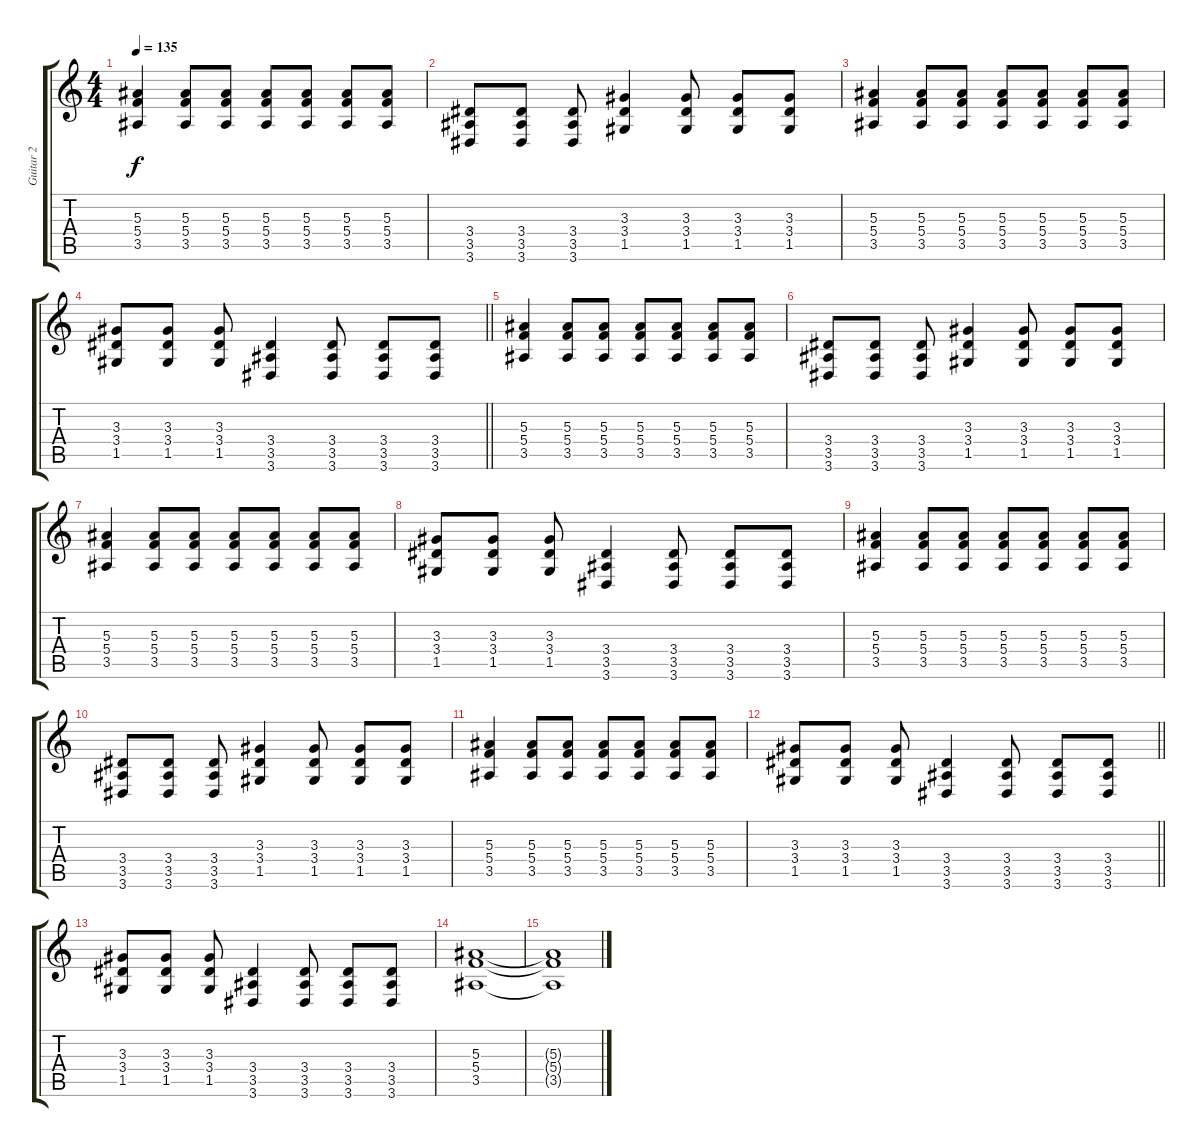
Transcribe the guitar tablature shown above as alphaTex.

\track ("Guitar 2" "Guitar 2") {instrument distortionguitar}
\staff {score tabs}
\tuning (D4 A3 F3 C3 G2 C2) {hide}
\ts (4 4)
\tempo 135
\clef g2
\ks c
(5.3 5.4 3.5).4{dy f} (5.3 5.4 3.5).8 (5.3 5.4 3.5).8 (5.3 5.4 3.5).8 (5.3 5.4 3.5).8 (5.3 5.4 3.5).8 (5.3 5.4 3.5).8 |
(3.4 3.5 3.6).8 (3.4 3.5 3.6).8 (3.4 3.5 3.6).8 (3.3 3.4 1.5).4 (3.3 3.4 1.5).8 (3.3 3.4 1.5).8 (3.3 3.4 1.5).8 |
(5.3 5.4 3.5).4 (5.3 5.4 3.5).8 (5.3 5.4 3.5).8 (5.3 5.4 3.5).8 (5.3 5.4 3.5).8 (5.3 5.4 3.5).8 (5.3 5.4 3.5).8 |
\barLineRight lightlight
(3.3 3.4 1.5).8 (3.3 3.4 1.5).8 (3.3 3.4 1.5).8 (3.4 3.5 3.6).4 (3.4 3.5 3.6).8 (3.4 3.5 3.6).8 (3.4 3.5 3.6).8 |
(5.3 5.4 3.5).4 (5.3 5.4 3.5).8 (5.3 5.4 3.5).8 (5.3 5.4 3.5).8 (5.3 5.4 3.5).8 (5.3 5.4 3.5).8 (5.3 5.4 3.5).8 |
(3.4 3.5 3.6).8 (3.4 3.5 3.6).8 (3.4 3.5 3.6).8 (3.3 3.4 1.5).4 (3.3 3.4 1.5).8 (3.3 3.4 1.5).8 (3.3 3.4 1.5).8 |
(5.3 5.4 3.5).4 (5.3 5.4 3.5).8 (5.3 5.4 3.5).8 (5.3 5.4 3.5).8 (5.3 5.4 3.5).8 (5.3 5.4 3.5).8 (5.3 5.4 3.5).8 |
(3.3 3.4 1.5).8 (3.3 3.4 1.5).8 (3.3 3.4 1.5).8 (3.4 3.5 3.6).4 (3.4 3.5 3.6).8 (3.4 3.5 3.6).8 (3.4 3.5 3.6).8 |
(5.3 5.4 3.5).4 (5.3 5.4 3.5).8 (5.3 5.4 3.5).8 (5.3 5.4 3.5).8 (5.3 5.4 3.5).8 (5.3 5.4 3.5).8 (5.3 5.4 3.5).8 |
(3.4 3.5 3.6).8 (3.4 3.5 3.6).8 (3.4 3.5 3.6).8 (3.3 3.4 1.5).4 (3.3 3.4 1.5).8 (3.3 3.4 1.5).8 (3.3 3.4 1.5).8 |
(5.3 5.4 3.5).4 (5.3 5.4 3.5).8 (5.3 5.4 3.5).8 (5.3 5.4 3.5).8 (5.3 5.4 3.5).8 (5.3 5.4 3.5).8 (5.3 5.4 3.5).8 |
\barLineRight lightlight
(3.3 3.4 1.5).8 (3.3 3.4 1.5).8 (3.3 3.4 1.5).8 (3.4 3.5 3.6).4 (3.4 3.5 3.6).8 (3.4 3.5 3.6).8 (3.4 3.5 3.6).8 |
(3.3 3.4 1.5).8 (3.3 3.4 1.5).8 (3.3 3.4 1.5).8 (3.4 3.5 3.6).4 (3.4 3.5 3.6).8 (3.4 3.5 3.6).8 (3.4 3.5 3.6).8 |
(5.3 5.4 3.5).1 |
(5.3{t} 5.4{t} 3.5{t}).1
